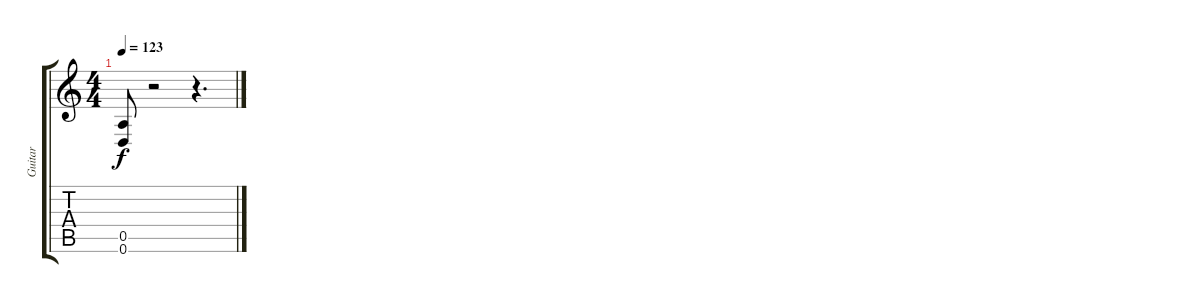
\track ("Guitar" "Guitar") {instrument distortionguitar}
\staff {score tabs}
\tuning (E4 B3 G3 D3 A2 D2) {hide}
\ts (4 4)
\tempo 123
\clef g2
\ks c
(0.5 0.6).8{dy f} r.2 r.4{d}
